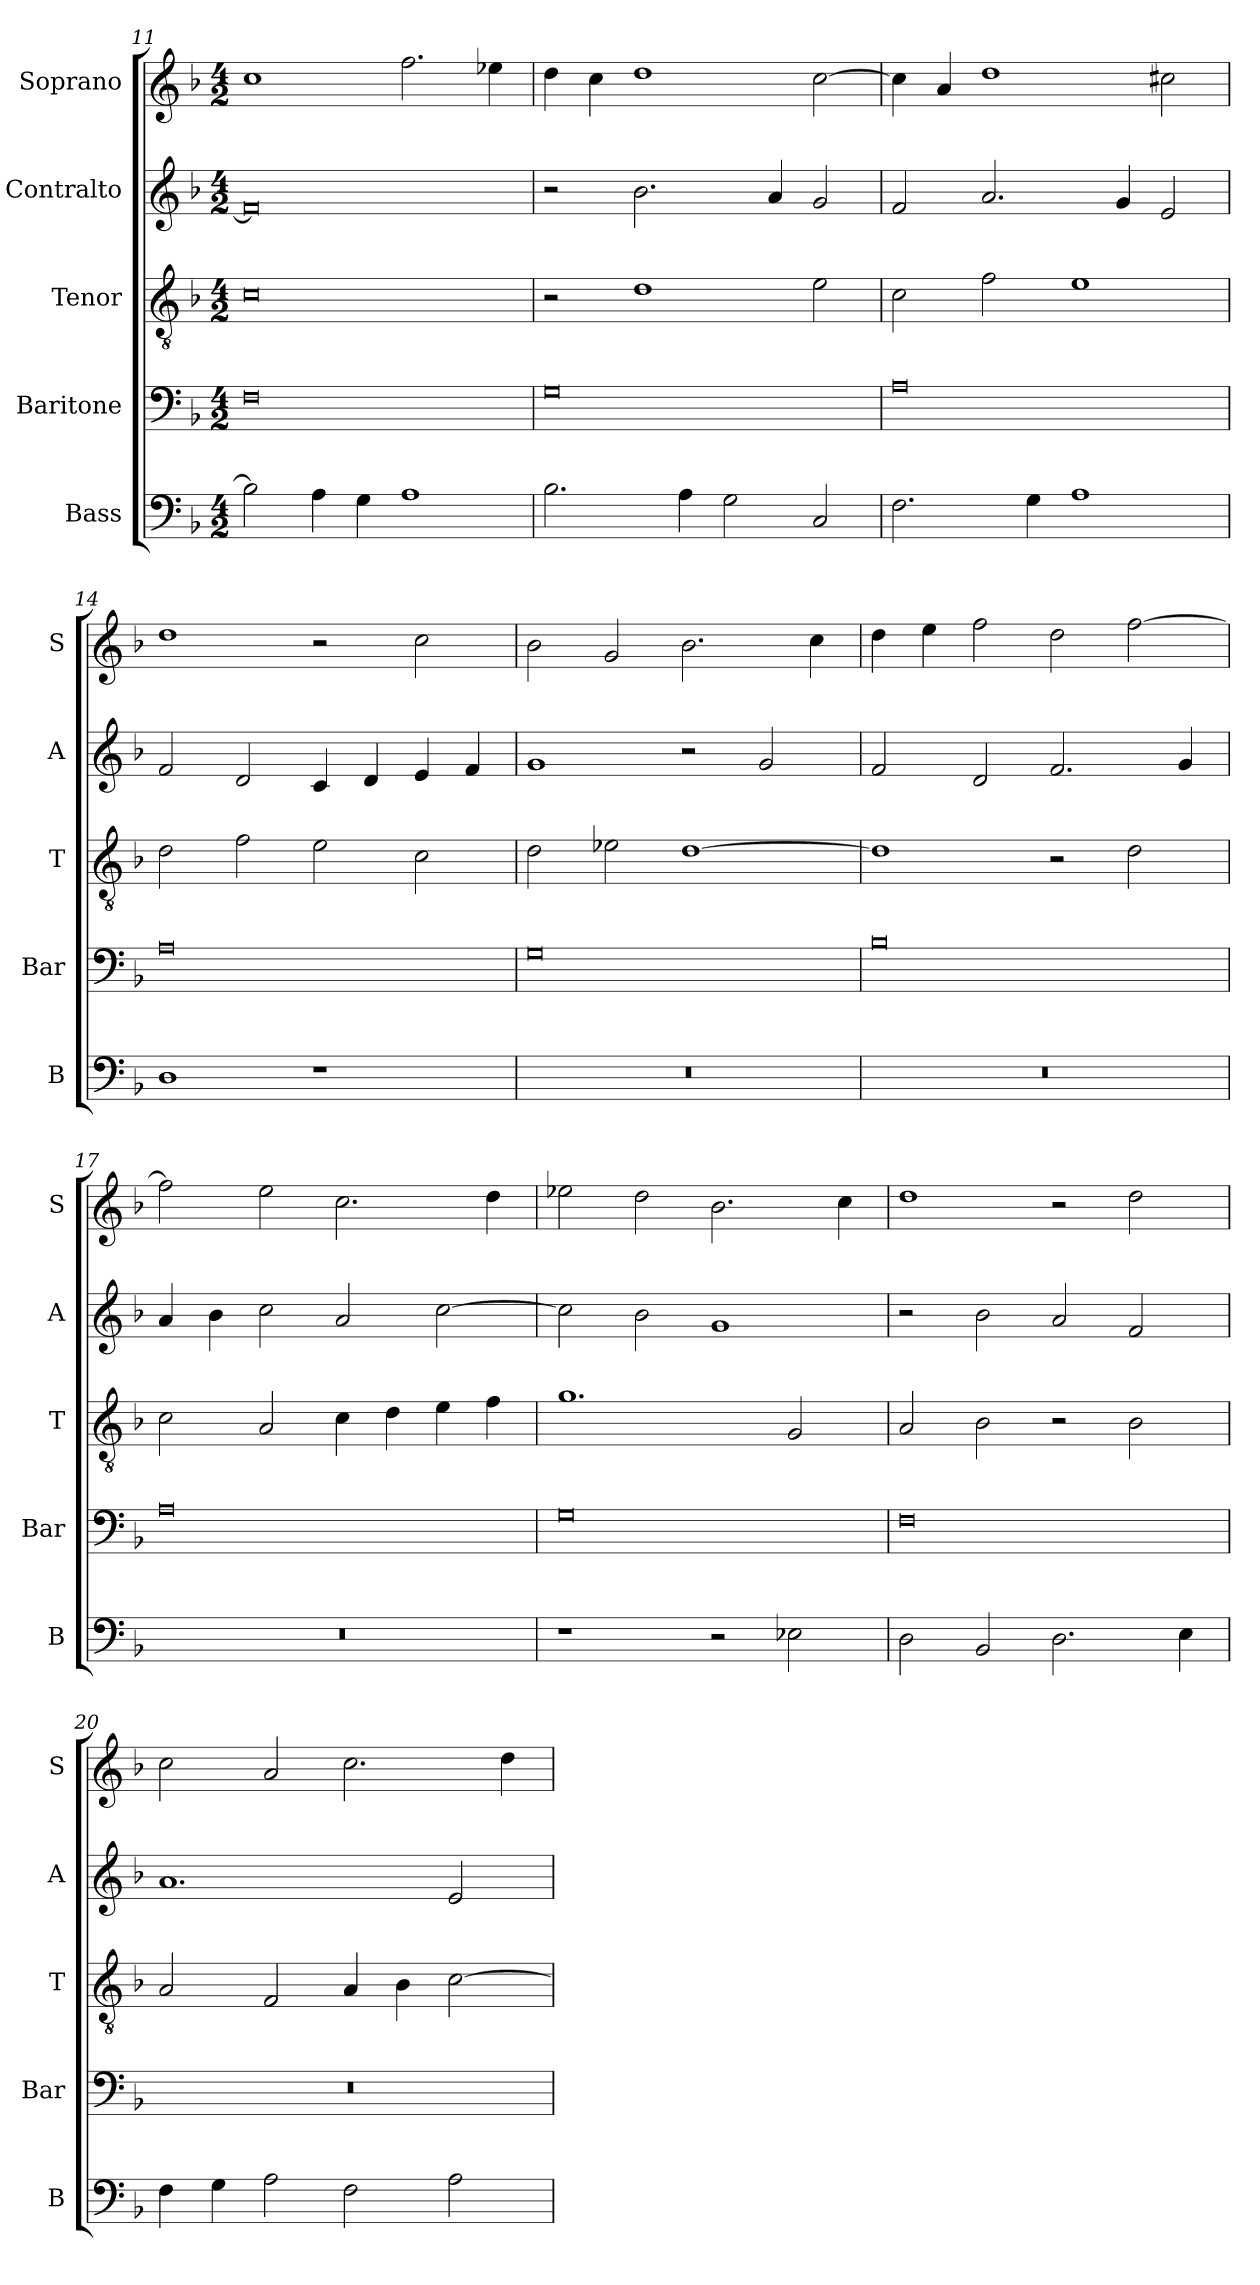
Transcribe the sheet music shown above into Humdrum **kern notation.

**kern	**kern	**kern	**kern	**kern
*part5	*part4	*part3	*part2	*part1
*staff5	*staff4	*staff3	*staff2	*staff1
*I"Bass	*I"Baritone	*I"Tenor	*I"Contralto	*I"Soprano
*I'B	*I'Bar	*I'T	*I'A	*I'S
*clefF4	*clefF4	*clefGv2	*clefG2	*clefG2
*k[b-]	*k[b-]	*k[b-]	*k[b-]	*k[b-]
*G:dor	*G:dor	*G:dor	*G:dor	*G:dor
*M4/2	*M4/2	*M4/2	*M4/2	*M4/2
=11	=11	=11	=11	=11
2B-]	0F	0c	0f]	1cc
4A	.	.	.	.
4G	.	.	.	.
1A	.	.	.	2.ff
.	.	.	.	4ee-X
=12	=12	=12	=12	=12
2.B-	0G	2r	2r	4dd
.	.	.	.	4cc
.	.	1d	2.b-	1dd
4A	.	.	.	.
2G	.	.	.	.
.	.	.	4a	.
2C	.	2e	2g	[2cc
=13	=13	=13	=13	=13
2.F	0A	2c	2f	4cc]
.	.	.	.	4a
.	.	2f	2.a	1dd
4G	.	.	.	.
1A	.	1e	.	.
.	.	.	4g	.
.	.	.	2e	2cc#X
=14	=14	=14	=14	=14
1D	0A	2d	2f	1dd
.	.	2f	2d	.
1r	.	2e	4c	2r
.	.	.	4d	.
.	.	2c	4e	2cc
.	.	.	4f	.
=15	=15	=15	=15	=15
0r	0G	2d	1g	2b-
.	.	2e-X	.	2g
.	.	[1d	2r	2.b-
.	.	.	2g	.
.	.	.	.	4cc
=16	=16	=16	=16	=16
0r	0B-	1d]	2f	4dd
.	.	.	.	4ee
.	.	.	2d	2ff
.	.	2r	2.f	2dd
.	.	2d	.	[2ff
.	.	.	4g	.
=17	=17	=17	=17	=17
0r	0A	2c	4a	2ff]
.	.	.	4b-	.
.	.	2A	2cc	2ee
.	.	4c	2a	2.cc
.	.	4d	.	.
.	.	4e	[2cc	.
.	.	4f	.	4dd
=18	=18	=18	=18	=18
1r	0G	1.g	2cc]	2ee-X
.	.	.	2b-	2dd
2r	.	.	1g	2.b-
2E-X	.	2G	.	.
.	.	.	.	4cc
=19	=19	=19	=19	=19
2D	0F	2A	2r	1dd
2BB-	.	2B-	2b-	.
2.D	.	2r	2a	2r
.	.	2B-	2f	2dd
4E	.	.	.	.
=20	=20	=20	=20	=20
4F	0r	2A	1.a	2cc
4G	.	.	.	.
2A	.	2F	.	2a
2F	.	4A	.	2.cc
.	.	4B-	.	.
2A	.	[2c	2e	.
.	.	.	.	4dd
=	=	=	=	=
*-	*-	*-	*-	*-
